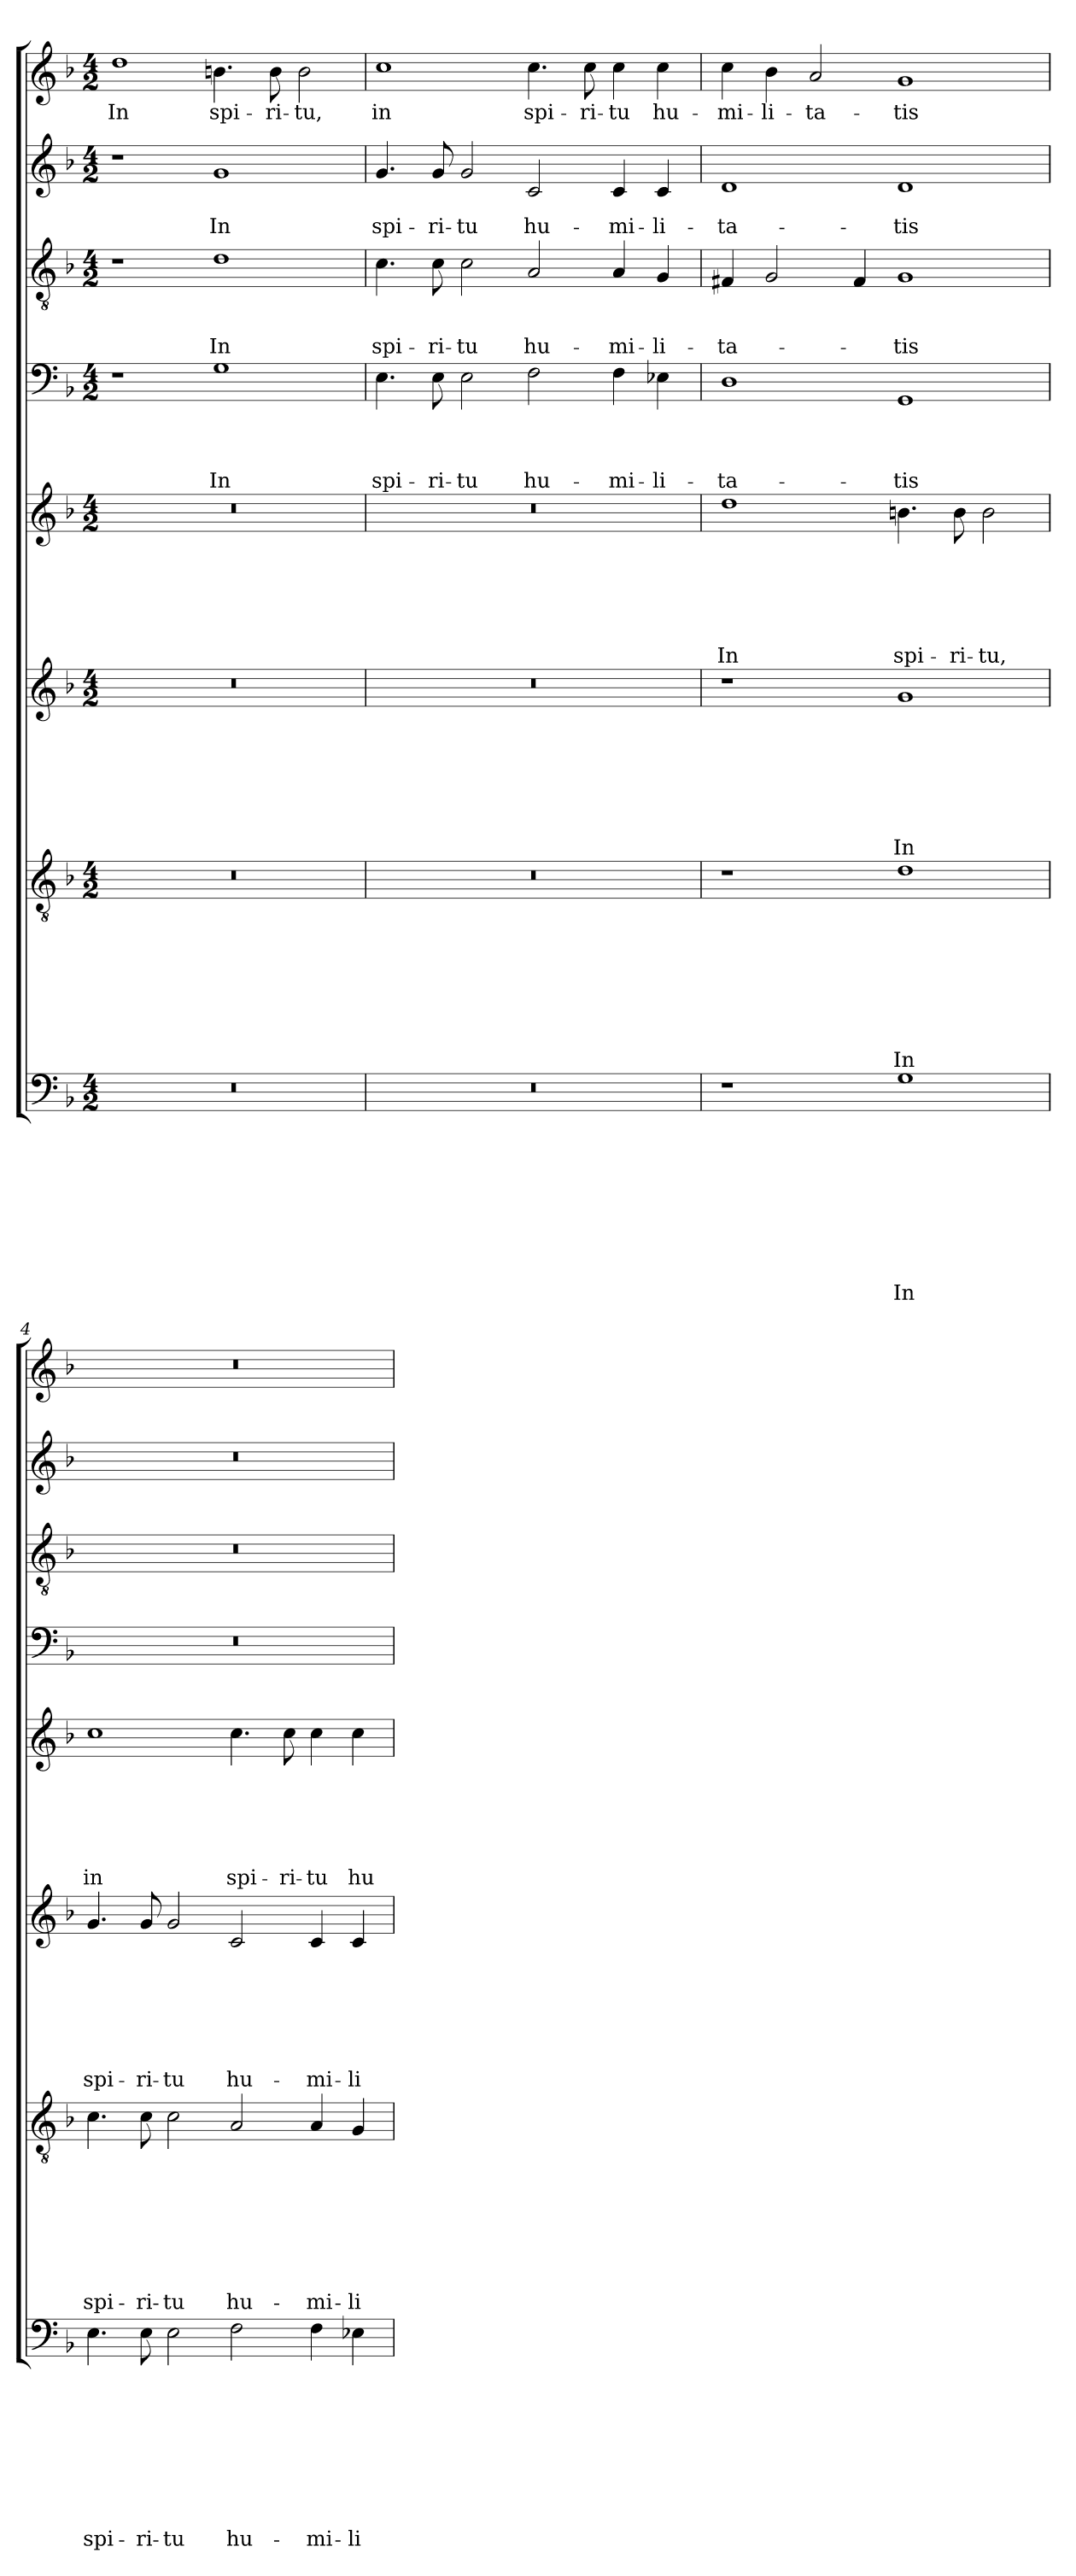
**kern	**text	**text	**text	**text	**text	**text	**text	**text	**text	**kern	**text	**text	**text	**text	**text	**text	**text	**text	**kern	**text	**text	**text	**text	**text	**text	**text	**kern	**text	**text	**text	**text	**text	**text	**kern	**text	**text	**text	**text	**kern	**text	**text	**text	**kern	**text	**text	**kern	**text
*part8	*part8	*part8	*part8	*part8	*part8	*part8	*part8	*part8	*part8	*part7	*part7	*part7	*part7	*part7	*part7	*part7	*part7	*part7	*part6	*part6	*part6	*part6	*part6	*part6	*part6	*part6	*part5	*part5	*part5	*part5	*part5	*part5	*part5	*part4	*part4	*part4	*part4	*part4	*part3	*part3	*part3	*part3	*part2	*part2	*part2	*part1	*part1
*staff8	*staff8	*staff8	*staff8	*staff8	*staff8	*staff8	*staff8	*staff8	*staff8	*staff7	*staff7	*staff7	*staff7	*staff7	*staff7	*staff7	*staff7	*staff7	*staff6	*staff6	*staff6	*staff6	*staff6	*staff6	*staff6	*staff6	*staff5	*staff5	*staff5	*staff5	*staff5	*staff5	*staff5	*staff4	*staff4	*staff4	*staff4	*staff4	*staff3	*staff3	*staff3	*staff3	*staff2	*staff2	*staff2	*staff1	*staff1
*clefF4	*	*	*	*	*	*	*	*	*	*clefGv2	*	*	*	*	*	*	*	*	*clefG2	*	*	*	*	*	*	*	*clefG2	*	*	*	*	*	*	*clefF4	*	*	*	*	*clefGv2	*	*	*	*clefG2	*	*	*clefG2	*
*k[b-]	*	*	*	*	*	*	*	*	*	*k[b-]	*	*	*	*	*	*	*	*	*k[b-]	*	*	*	*	*	*	*	*k[b-]	*	*	*	*	*	*	*k[b-]	*	*	*	*	*k[b-]	*	*	*	*k[b-]	*	*	*k[b-]	*
*d:	*	*	*	*	*	*	*	*	*	*d:	*	*	*	*	*	*	*	*	*d:	*	*	*	*	*	*	*	*d:	*	*	*	*	*	*	*d:	*	*	*	*	*d:	*	*	*	*d:	*	*	*d:	*
*M4/2	*	*	*	*	*	*	*	*	*	*M4/2	*	*	*	*	*	*	*	*	*M4/2	*	*	*	*	*	*	*	*M4/2	*	*	*	*	*	*	*M4/2	*	*	*	*	*M4/2	*	*	*	*M4/2	*	*	*M4/2	*
=1	=1	=1	=1	=1	=1	=1	=1	=1	=1	=1	=1	=1	=1	=1	=1	=1	=1	=1	=1	=1	=1	=1	=1	=1	=1	=1	=1	=1	=1	=1	=1	=1	=1	=1	=1	=1	=1	=1	=1	=1	=1	=1	=1	=1	=1	=1	=1
!	!	!	!	!	!	!	!	!	!	!	!	!	!	!	!	!	!	!	!	!	!	!	!	!	!	!	!	!	!	!	!	!	!	!	!	!	!	!	!	!	!	!	!	!	!	!	!LO:LY:b
0r	.	.	.	.	.	.	.	.	.	0r	.	.	.	.	.	.	.	.	0r	.	.	.	.	.	.	.	0r	.	.	.	.	.	.	1r	.	.	.	.	1r	.	.	.	1r	.	.	1dd	In
!	!	!	!	!	!	!	!	!	!	!	!	!	!	!	!	!	!	!	!	!	!	!	!	!	!	!	!	!	!	!	!	!	!	!	!	!	!	!LO:LY:b	!	!	!	!LO:LY:b	!	!	!LO:LY:b	!	!LO:LY:b
.	.	.	.	.	.	.	.	.	.	.	.	.	.	.	.	.	.	.	.	.	.	.	.	.	.	.	.	.	.	.	.	.	.	1G	.	.	.	In	1d	.	.	In	1g	.	In	4.bn\	spi-
!	!	!	!	!	!	!	!	!	!	!	!	!	!	!	!	!	!	!	!	!	!	!	!	!	!	!	!	!	!	!	!	!	!	!	!	!	!	!	!	!	!	!	!	!	!	!	!LO:LY:b
.	.	.	.	.	.	.	.	.	.	.	.	.	.	.	.	.	.	.	.	.	.	.	.	.	.	.	.	.	.	.	.	.	.	.	.	.	.	.	.	.	.	.	.	.	.	8b\	-ri-
!	!	!	!	!	!	!	!	!	!	!	!	!	!	!	!	!	!	!	!	!	!	!	!	!	!	!	!	!	!	!	!	!	!	!	!	!	!	!	!	!	!	!	!	!	!	!	!LO:LY:b
.	.	.	.	.	.	.	.	.	.	.	.	.	.	.	.	.	.	.	.	.	.	.	.	.	.	.	.	.	.	.	.	.	.	.	.	.	.	.	.	.	.	.	.	.	.	2b\	-tu,
=2	=2	=2	=2	=2	=2	=2	=2	=2	=2	=2	=2	=2	=2	=2	=2	=2	=2	=2	=2	=2	=2	=2	=2	=2	=2	=2	=2	=2	=2	=2	=2	=2	=2	=2	=2	=2	=2	=2	=2	=2	=2	=2	=2	=2	=2	=2	=2
!	!	!	!	!	!	!	!	!	!	!	!	!	!	!	!	!	!	!	!	!	!	!	!	!	!	!	!	!	!	!	!	!	!	!	!	!	!	!LO:LY:b	!	!	!	!LO:LY:b	!	!	!LO:LY:b	!	!LO:LY:b
0r	.	.	.	.	.	.	.	.	.	0r	.	.	.	.	.	.	.	.	0r	.	.	.	.	.	.	.	0r	.	.	.	.	.	.	4.E\	.	.	.	spi-	4.c\	.	.	spi-	4.g/	.	spi-	1cc	in
!	!	!	!	!	!	!	!	!	!	!	!	!	!	!	!	!	!	!	!	!	!	!	!	!	!	!	!	!	!	!	!	!	!	!	!	!	!	!LO:LY:b	!	!	!	!LO:LY:b	!	!	!LO:LY:b	!	!
.	.	.	.	.	.	.	.	.	.	.	.	.	.	.	.	.	.	.	.	.	.	.	.	.	.	.	.	.	.	.	.	.	.	8E\	.	.	.	-ri-	8c\	.	.	-ri-	8g/	.	-ri-	.	.
!	!	!	!	!	!	!	!	!	!	!	!	!	!	!	!	!	!	!	!	!	!	!	!	!	!	!	!	!	!	!	!	!	!	!	!	!	!	!LO:LY:b	!	!	!	!LO:LY:b	!	!	!LO:LY:b	!	!
.	.	.	.	.	.	.	.	.	.	.	.	.	.	.	.	.	.	.	.	.	.	.	.	.	.	.	.	.	.	.	.	.	.	2E\	.	.	.	-tu	2c\	.	.	-tu	2g/	.	-tu	.	.
!	!	!	!	!	!	!	!	!	!	!	!	!	!	!	!	!	!	!	!	!	!	!	!	!	!	!	!	!	!	!	!	!	!	!	!	!	!	!LO:LY:b	!	!	!	!LO:LY:b	!	!	!LO:LY:b	!	!LO:LY:b
.	.	.	.	.	.	.	.	.	.	.	.	.	.	.	.	.	.	.	.	.	.	.	.	.	.	.	.	.	.	.	.	.	.	2F\	.	.	.	hu-	2A/	.	.	hu-	2c/	.	hu-	4.cc\	spi-
!	!	!	!	!	!	!	!	!	!	!	!	!	!	!	!	!	!	!	!	!	!	!	!	!	!	!	!	!	!	!	!	!	!	!	!	!	!	!	!	!	!	!	!	!	!	!	!LO:LY:b
.	.	.	.	.	.	.	.	.	.	.	.	.	.	.	.	.	.	.	.	.	.	.	.	.	.	.	.	.	.	.	.	.	.	.	.	.	.	.	.	.	.	.	.	.	.	8cc\	-ri-
!	!	!	!	!	!	!	!	!	!	!	!	!	!	!	!	!	!	!	!	!	!	!	!	!	!	!	!	!	!	!	!	!	!	!	!	!	!	!LO:LY:b	!	!	!	!LO:LY:b	!	!	!LO:LY:b	!	!LO:LY:b
.	.	.	.	.	.	.	.	.	.	.	.	.	.	.	.	.	.	.	.	.	.	.	.	.	.	.	.	.	.	.	.	.	.	4F\	.	.	.	-mi-	4A/	.	.	-mi-	4c/	.	-mi-	4cc\	-tu
!	!	!	!	!	!	!	!	!	!	!	!	!	!	!	!	!	!	!	!	!	!	!	!	!	!	!	!	!	!	!	!	!	!	!	!	!	!	!LO:LY:b	!	!	!	!LO:LY:b	!	!	!LO:LY:b	!	!LO:LY:b
.	.	.	.	.	.	.	.	.	.	.	.	.	.	.	.	.	.	.	.	.	.	.	.	.	.	.	.	.	.	.	.	.	.	4E-X\	.	.	.	-li-	4G/	.	.	-li-	4c/	.	-li-	4cc\	hu-
=3	=3	=3	=3	=3	=3	=3	=3	=3	=3	=3	=3	=3	=3	=3	=3	=3	=3	=3	=3	=3	=3	=3	=3	=3	=3	=3	=3	=3	=3	=3	=3	=3	=3	=3	=3	=3	=3	=3	=3	=3	=3	=3	=3	=3	=3	=3	=3
!	!	!	!	!	!	!	!	!	!	!	!	!	!	!	!	!	!	!	!	!	!	!	!	!	!	!	!	!	!	!	!	!	!LO:LY:b	!	!	!	!	!LO:LY:b	!	!	!	!LO:LY:b	!	!	!LO:LY:b	!	!LO:LY:b
1r	.	.	.	.	.	.	.	.	.	1r	.	.	.	.	.	.	.	.	1r	.	.	.	.	.	.	.	1dd	.	.	.	.	.	In	1D	.	.	.	-ta-	4F#X/	.	.	-ta-	1d	.	-ta-	4cc\	-mi-
!	!	!	!	!	!	!	!	!	!	!	!	!	!	!	!	!	!	!	!	!	!	!	!	!	!	!	!	!	!	!	!	!	!	!	!	!	!	!	!	!	!	!	!	!	!	!	!LO:LY:b
.	.	.	.	.	.	.	.	.	.	.	.	.	.	.	.	.	.	.	.	.	.	.	.	.	.	.	.	.	.	.	.	.	.	.	.	.	.	.	2G/	.	.	.	.	.	.	4b-\	-li-
!	!	!	!	!	!	!	!	!	!	!	!	!	!	!	!	!	!	!	!	!	!	!	!	!	!	!	!	!	!	!	!	!	!	!	!	!	!	!	!	!	!	!	!	!	!	!	!LO:LY:b
.	.	.	.	.	.	.	.	.	.	.	.	.	.	.	.	.	.	.	.	.	.	.	.	.	.	.	.	.	.	.	.	.	.	.	.	.	.	.	.	.	.	.	.	.	.	2a/	-ta-
.	.	.	.	.	.	.	.	.	.	.	.	.	.	.	.	.	.	.	.	.	.	.	.	.	.	.	.	.	.	.	.	.	.	.	.	.	.	.	4F#/	.	.	.	.	.	.	.	.
!	!	!	!	!	!	!	!	!	!LO:LY:b	!	!	!	!	!	!	!	!	!LO:LY:b	!	!	!	!	!	!	!	!LO:LY:b	!	!	!	!	!	!	!LO:LY:b	!	!	!	!	!LO:LY:b	!	!	!	!LO:LY:b	!	!	!LO:LY:b	!	!LO:LY:b
1G	.	.	.	.	.	.	.	.	In	1d	.	.	.	.	.	.	.	In	1g	.	.	.	.	.	.	In	4.bn\	.	.	.	.	.	spi-	1GG	.	.	.	-tis	1G	.	.	-tis	1d	.	-tis	1g	-tis
!	!	!	!	!	!	!	!	!	!	!	!	!	!	!	!	!	!	!	!	!	!	!	!	!	!	!	!	!	!	!	!	!	!LO:LY:b	!	!	!	!	!	!	!	!	!	!	!	!	!	!
.	.	.	.	.	.	.	.	.	.	.	.	.	.	.	.	.	.	.	.	.	.	.	.	.	.	.	8b\	.	.	.	.	.	-ri-	.	.	.	.	.	.	.	.	.	.	.	.	.	.
!	!	!	!	!	!	!	!	!	!	!	!	!	!	!	!	!	!	!	!	!	!	!	!	!	!	!	!	!	!	!	!	!	!LO:LY:b	!	!	!	!	!	!	!	!	!	!	!	!	!	!
.	.	.	.	.	.	.	.	.	.	.	.	.	.	.	.	.	.	.	.	.	.	.	.	.	.	.	2b\	.	.	.	.	.	-tu,	.	.	.	.	.	.	.	.	.	.	.	.	.	.
=4	=4	=4	=4	=4	=4	=4	=4	=4	=4	=4	=4	=4	=4	=4	=4	=4	=4	=4	=4	=4	=4	=4	=4	=4	=4	=4	=4	=4	=4	=4	=4	=4	=4	=4	=4	=4	=4	=4	=4	=4	=4	=4	=4	=4	=4	=4	=4
!	!	!	!	!	!	!	!	!	!LO:LY:b	!	!	!	!	!	!	!	!	!LO:LY:b	!	!	!	!	!	!	!	!LO:LY:b	!	!	!	!	!	!	!LO:LY:b	!	!	!	!	!	!	!	!	!	!	!	!	!	!
4.E\	.	.	.	.	.	.	.	.	spi-	4.c\	.	.	.	.	.	.	.	spi-	4.g/	.	.	.	.	.	.	spi-	1cc	.	.	.	.	.	in	0r	.	.	.	.	0r	.	.	.	0r	.	.	0r	.
!	!	!	!	!	!	!	!	!	!LO:LY:b	!	!	!	!	!	!	!	!	!LO:LY:b	!	!	!	!	!	!	!	!LO:LY:b	!	!	!	!	!	!	!	!	!	!	!	!	!	!	!	!	!	!	!	!	!
8E\	.	.	.	.	.	.	.	.	-ri-	8c\	.	.	.	.	.	.	.	-ri-	8g/	.	.	.	.	.	.	-ri-	.	.	.	.	.	.	.	.	.	.	.	.	.	.	.	.	.	.	.	.	.
!	!	!	!	!	!	!	!	!	!LO:LY:b	!	!	!	!	!	!	!	!	!LO:LY:b	!	!	!	!	!	!	!	!LO:LY:b	!	!	!	!	!	!	!	!	!	!	!	!	!	!	!	!	!	!	!	!	!
2E\	.	.	.	.	.	.	.	.	-tu	2c\	.	.	.	.	.	.	.	-tu	2g/	.	.	.	.	.	.	-tu	.	.	.	.	.	.	.	.	.	.	.	.	.	.	.	.	.	.	.	.	.
!	!	!	!	!	!	!	!	!	!LO:LY:b	!	!	!	!	!	!	!	!	!LO:LY:b	!	!	!	!	!	!	!	!LO:LY:b	!	!	!	!	!	!	!LO:LY:b	!	!	!	!	!	!	!	!	!	!	!	!	!	!
2F\	.	.	.	.	.	.	.	.	hu-	2A/	.	.	.	.	.	.	.	hu-	2c/	.	.	.	.	.	.	hu-	4.cc\	.	.	.	.	.	spi-	.	.	.	.	.	.	.	.	.	.	.	.	.	.
!	!	!	!	!	!	!	!	!	!	!	!	!	!	!	!	!	!	!	!	!	!	!	!	!	!	!	!	!	!	!	!	!	!LO:LY:b	!	!	!	!	!	!	!	!	!	!	!	!	!	!
.	.	.	.	.	.	.	.	.	.	.	.	.	.	.	.	.	.	.	.	.	.	.	.	.	.	.	8cc\	.	.	.	.	.	-ri-	.	.	.	.	.	.	.	.	.	.	.	.	.	.
!	!	!	!	!	!	!	!	!	!LO:LY:b	!	!	!	!	!	!	!	!	!LO:LY:b	!	!	!	!	!	!	!	!LO:LY:b	!	!	!	!	!	!	!LO:LY:b	!	!	!	!	!	!	!	!	!	!	!	!	!	!
4F\	.	.	.	.	.	.	.	.	-mi-	4A/	.	.	.	.	.	.	.	-mi-	4c/	.	.	.	.	.	.	-mi-	4cc\	.	.	.	.	.	-tu	.	.	.	.	.	.	.	.	.	.	.	.	.	.
!	!	!	!	!	!	!	!	!	!LO:LY:b	!	!	!	!	!	!	!	!	!LO:LY:b	!	!	!	!	!	!	!	!LO:LY:b	!	!	!	!	!	!	!LO:LY:b	!	!	!	!	!	!	!	!	!	!	!	!	!	!
4E-X\	.	.	.	.	.	.	.	.	-li-	4G/	.	.	.	.	.	.	.	-li-	4c/	.	.	.	.	.	.	-li-	4cc\	.	.	.	.	.	hu-	.	.	.	.	.	.	.	.	.	.	.	.	.	.
=	=	=	=	=	=	=	=	=	=	=	=	=	=	=	=	=	=	=	=	=	=	=	=	=	=	=	=	=	=	=	=	=	=	=	=	=	=	=	=	=	=	=	=	=	=	=	=
*-	*-	*-	*-	*-	*-	*-	*-	*-	*-	*-	*-	*-	*-	*-	*-	*-	*-	*-	*-	*-	*-	*-	*-	*-	*-	*-	*-	*-	*-	*-	*-	*-	*-	*-	*-	*-	*-	*-	*-	*-	*-	*-	*-	*-	*-	*-	*-
